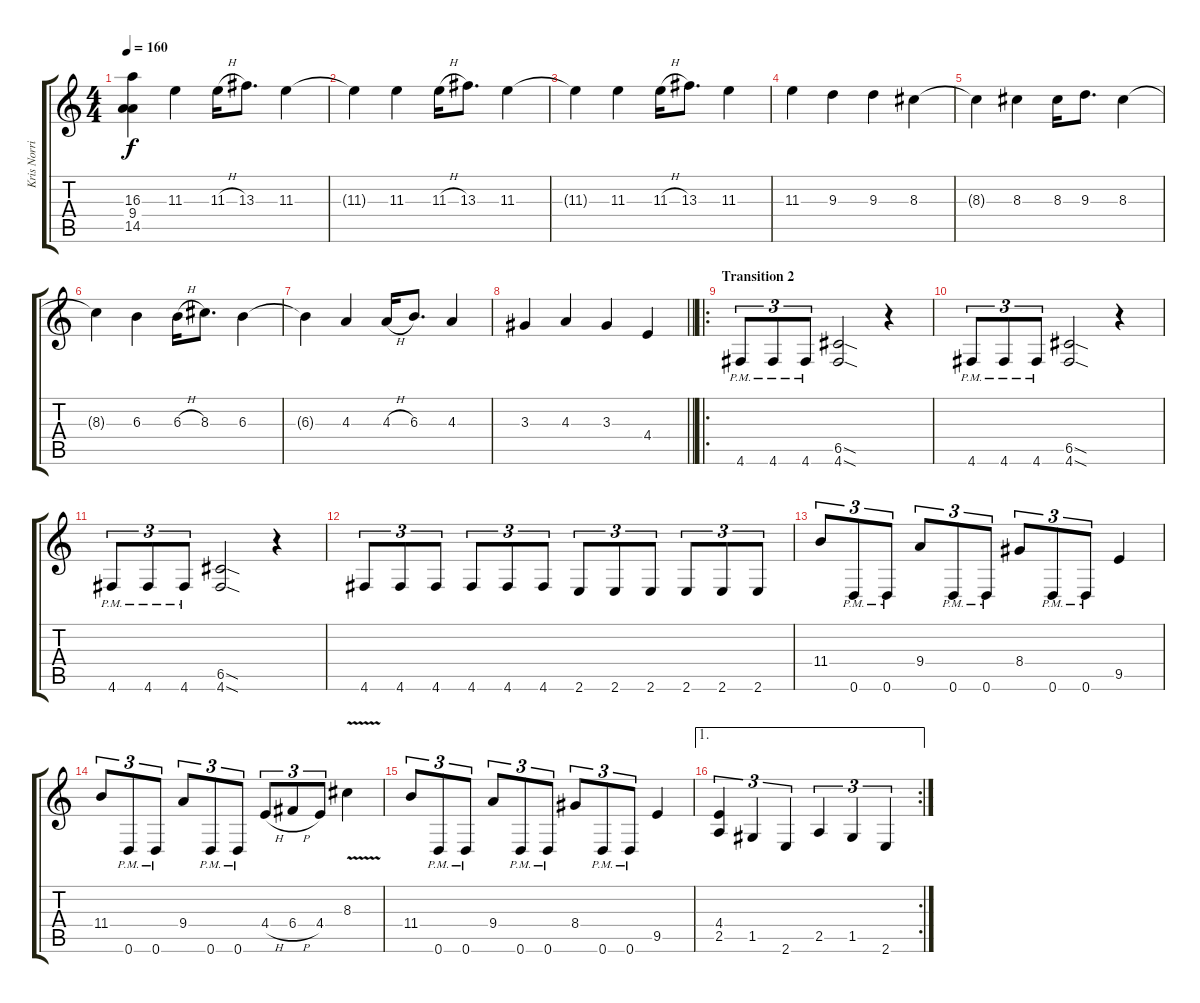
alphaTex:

\track ("Kris Norris" "Kris Norri") {instrument distortionguitar}
\staff {score tabs}
\tuning (D4 A3 F3 C3 G2 D2) {hide}
\ts (4 4)
\tempo 160
\clef g2
\ks c
(16.3{t} 9.4 14.5{t}).4{dy f} 11.3.4 11.3{h}.16 13.3.8{d} 11.3.4 |
11.3{t}.4 11.3.4 11.3{h}.16 13.3.8{d} 11.3.4 |
11.3{t}.4 11.3.4 11.3{h}.16 13.3.8{d} 11.3.4 |
11.3.4 9.3.4 9.3.4 8.3.4 |
8.3{t}.4 8.3.4 8.3.16 9.3.8{d} 8.3.4 |
8.3{t}.4 6.3.4 6.3{h}.16 8.3.8{d} 6.3.4 |
6.3{t}.4 4.3.4 4.3{h}.16 6.3.8{d} 4.3.4 |
\barLineRight lightlight
3.3.4 4.3.4 3.3.4 4.4.4 |
\ro
\section ("" "Transition 2")
4.6{pm}.8{tu (3 2)} 4.6{pm}.8{tu (3 2)} 4.6{pm}.8{tu (3 2)} (6.5{sod} 4.6{sod}).2 r.4 |
4.6{pm}.8{tu (3 2)} 4.6{pm}.8{tu (3 2)} 4.6{pm}.8{tu (3 2)} (6.5{sod} 4.6{sod}).2 r.4 |
4.6{pm}.8{tu (3 2)} 4.6{pm}.8{tu (3 2)} 4.6{pm}.8{tu (3 2)} (6.5{sod} 4.6{sod}).2 r.4 |
4.6.8{tu (3 2)} 4.6.8{tu (3 2)} 4.6.8{tu (3 2)} 4.6.8{tu (3 2)} 4.6.8{tu (3 2)} 4.6.8{tu (3 2)} 2.6.8{tu (3 2)} 2.6.8{tu (3 2)} 2.6.8{tu (3 2)} 2.6.8{tu (3 2)} 2.6.8{tu (3 2)} 2.6.8{tu (3 2)} |
11.4.8{tu (3 2)} 0.6{pm}.8{tu (3 2)} 0.6{pm}.8{tu (3 2)} 9.4.8{tu (3 2)} 0.6{pm}.8{tu (3 2)} 0.6{pm}.8{tu (3 2)} 8.4.8{tu (3 2)} 0.6{pm}.8{tu (3 2)} 0.6{pm}.8{tu (3 2)} 9.5.4 |
11.4.8{tu (3 2)} 0.6{pm}.8{tu (3 2)} 0.6{pm}.8{tu (3 2)} 9.4.8{tu (3 2)} 0.6{pm}.8{tu (3 2)} 0.6{pm}.8{tu (3 2)} 4.4{h}.8{tu (3 2)} 6.4{h}.8{tu (3 2)} 4.4.8{tu (3 2)} 8.3{v}.4 |
11.4.8{tu (3 2)} 0.6{pm}.8{tu (3 2)} 0.6{pm}.8{tu (3 2)} 9.4.8{tu (3 2)} 0.6{pm}.8{tu (3 2)} 0.6{pm}.8{tu (3 2)} 8.4.8{tu (3 2)} 0.6{pm}.8{tu (3 2)} 0.6{pm}.8{tu (3 2)} 9.5.4 |
\ae 1
\rc 2
(4.4 2.5).4{tu (3 2)} 1.5.4{tu (3 2)} 2.6.4{tu (3 2)} 2.5.4{tu (3 2)} 1.5.4{tu (3 2)} 2.6.4{tu (3 2)}
